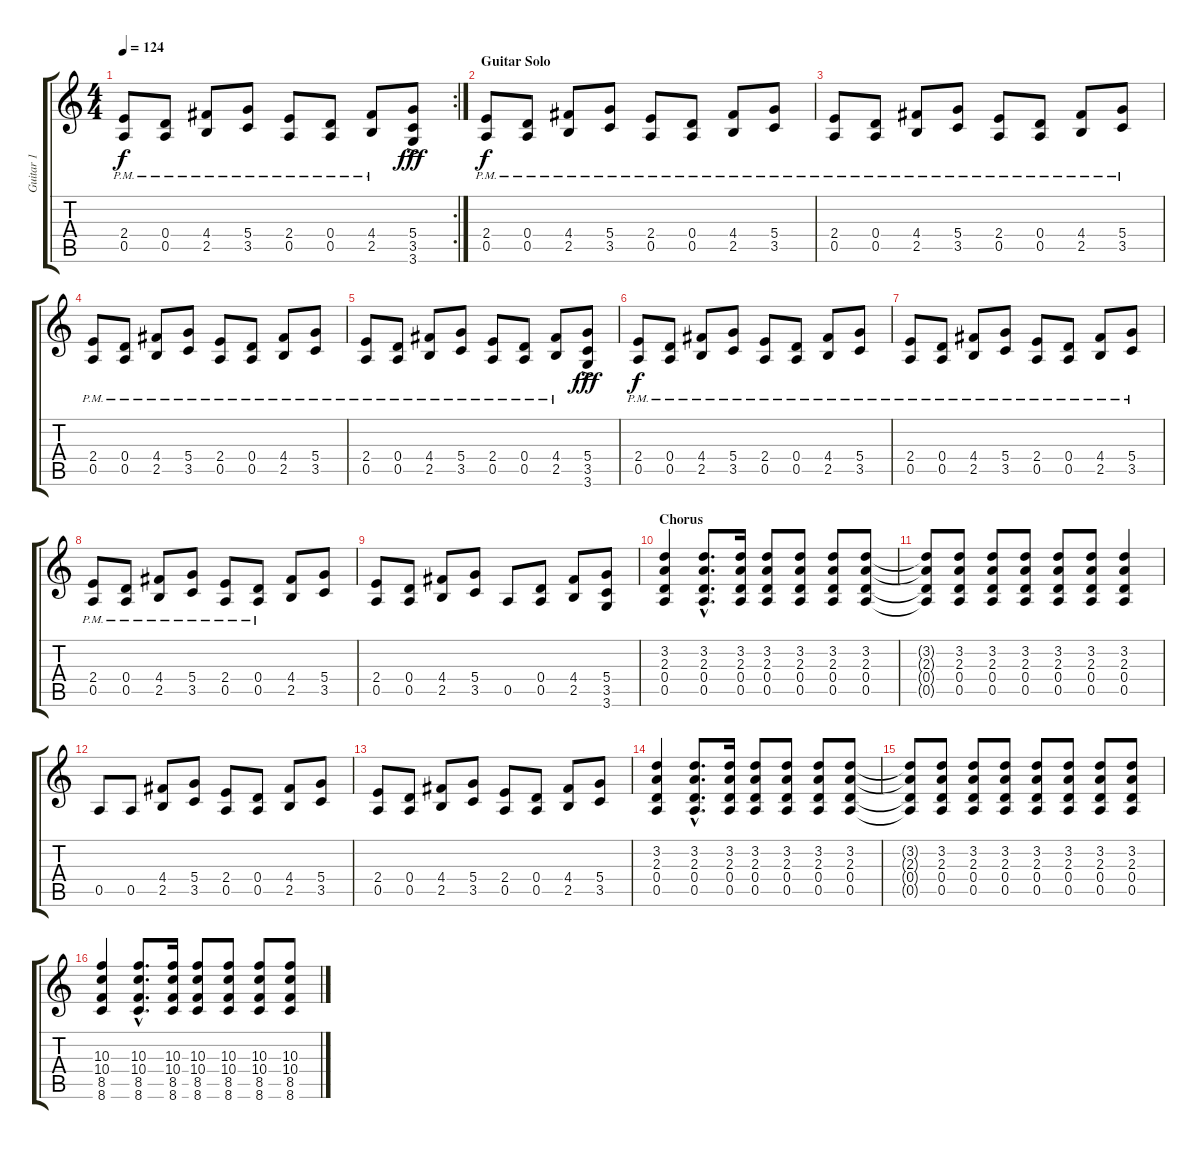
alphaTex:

\track ("Guitar 1" "Guitar 1") {instrument distortionguitar}
\staff {score tabs}
\tuning (E4 B3 G3 D3 A2 E2) {hide}
\rc 2
\ts (4 4)
\tempo 124
\clef g2
\ks c
(2.4{pm} 0.5{pm}).8{dy f} (0.4{pm} 0.5{pm}).8 (4.4{pm} 2.5{pm}).8 (5.4{pm} 3.5{pm}).8 (2.4{pm} 0.5{pm}).8 (0.4{pm} 0.5{pm}).8 (4.4{pm} 2.5{pm}).8 (5.4{ac} 3.5{ac} 3.6{ac}).8{dy fff} |
\section ("" "Guitar Solo")
(2.4{pm} 0.5{pm}).8{dy f} (0.4{pm} 0.5{pm}).8 (4.4{pm} 2.5{pm}).8 (5.4{pm} 3.5{pm}).8 (2.4{pm} 0.5{pm}).8 (0.4{pm} 0.5{pm}).8 (4.4{pm} 2.5{pm}).8 (5.4{pm} 3.5{pm}).8 |
(2.4{pm} 0.5{pm}).8 (0.4{pm} 0.5{pm}).8 (4.4{pm} 2.5{pm}).8 (5.4{pm} 3.5{pm}).8 (2.4{pm} 0.5{pm}).8 (0.4{pm} 0.5{pm}).8 (4.4{pm} 2.5{pm}).8 (5.4{pm} 3.5{pm}).8 |
(2.4{pm} 0.5{pm}).8 (0.4{pm} 0.5{pm}).8 (4.4{pm} 2.5{pm}).8 (5.4{pm} 3.5{pm}).8 (2.4{pm} 0.5{pm}).8 (0.4{pm} 0.5{pm}).8 (4.4{pm} 2.5{pm}).8 (5.4{pm} 3.5{pm}).8 |
(2.4{pm} 0.5{pm}).8 (0.4{pm} 0.5{pm}).8 (4.4{pm} 2.5{pm}).8 (5.4{pm} 3.5{pm}).8 (2.4{pm} 0.5{pm}).8 (0.4{pm} 0.5{pm}).8 (4.4{pm} 2.5{pm}).8 (5.4{ac} 3.5{ac} 3.6{ac}).8{dy fff} |
(2.4{pm} 0.5{pm}).8{dy f} (0.4{pm} 0.5{pm}).8 (4.4{pm} 2.5{pm}).8 (5.4{pm} 3.5{pm}).8 (2.4{pm} 0.5{pm}).8 (0.4{pm} 0.5{pm}).8 (4.4{pm} 2.5{pm}).8 (5.4{pm} 3.5{pm}).8 |
(2.4{pm} 0.5{pm}).8 (0.4{pm} 0.5{pm}).8 (4.4{pm} 2.5{pm}).8 (5.4{pm} 3.5{pm}).8 (2.4{pm} 0.5{pm}).8 (0.4{pm} 0.5{pm}).8 (4.4{pm} 2.5{pm}).8 (5.4{pm} 3.5{pm}).8 |
(2.4{pm} 0.5{pm}).8 (0.4{pm} 0.5{pm}).8 (4.4{pm} 2.5{pm}).8 (5.4{pm} 3.5{pm}).8 (2.4{pm} 0.5{pm}).8 (0.4{pm} 0.5{pm}).8 (4.4 2.5).8 (5.4 3.5).8 |
(2.4 0.5).8 (0.4 0.5).8 (4.4 2.5).8 (5.4 3.5).8 0.5.8 (0.4 0.5).8 (4.4 2.5).8 (5.4 3.5 3.6).8 |
\section ("" "Chorus")
(3.2 2.3 0.4 0.5).4 (3.2{hac} 2.3{hac} 0.4{hac} 0.5{hac}).8{d} (3.2 2.3 0.4 0.5).16 (3.2 2.3 0.4 0.5).8 (3.2 2.3 0.4 0.5).8 (3.2 2.3 0.4 0.5).8 (3.2 2.3 0.4 0.5).8 |
(3.2{t} 2.3{t} 0.4{t} 0.5{t}).8 (3.2 2.3 0.4 0.5).8 (3.2 2.3 0.4 0.5).8 (3.2 2.3 0.4 0.5).8 (3.2 2.3 0.4 0.5).8 (3.2 2.3 0.4 0.5).8 (3.2 2.3 0.4 0.5).4 |
0.5.8 0.5.8 (4.4 2.5).8 (5.4 3.5).8 (2.4 0.5).8 (0.4 0.5).8 (4.4 2.5).8 (5.4 3.5).8 |
(2.4 0.5).8 (0.4 0.5).8 (4.4 2.5).8 (5.4 3.5).8 (2.4 0.5).8 (0.4 0.5).8 (4.4 2.5).8 (5.4 3.5).8 |
(3.2 2.3 0.4 0.5).4 (3.2{hac} 2.3{hac} 0.4{hac} 0.5{hac}).8{d} (3.2 2.3 0.4 0.5).16 (3.2 2.3 0.4 0.5).8 (3.2 2.3 0.4 0.5).8 (3.2 2.3 0.4 0.5).8 (3.2 2.3 0.4 0.5).8 |
(3.2{t} 2.3{t} 0.4{t} 0.5{t}).8 (3.2 2.3 0.4 0.5).8 (3.2 2.3 0.4 0.5).8 (3.2 2.3 0.4 0.5).8 (3.2 2.3 0.4 0.5).8 (3.2 2.3 0.4 0.5).8 (3.2 2.3 0.4 0.5).8 (3.2 2.3 0.4 0.5).8 |
(10.3 10.4 8.5 8.6).4 (10.3{hac} 10.4{hac} 8.5{hac} 8.6{hac}).8{d} (10.3 10.4 8.5 8.6).16 (10.3 10.4 8.5 8.6).8 (10.3 10.4 8.5 8.6).8 (10.3 10.4 8.5 8.6).8 (10.3 10.4 8.5 8.6).8
